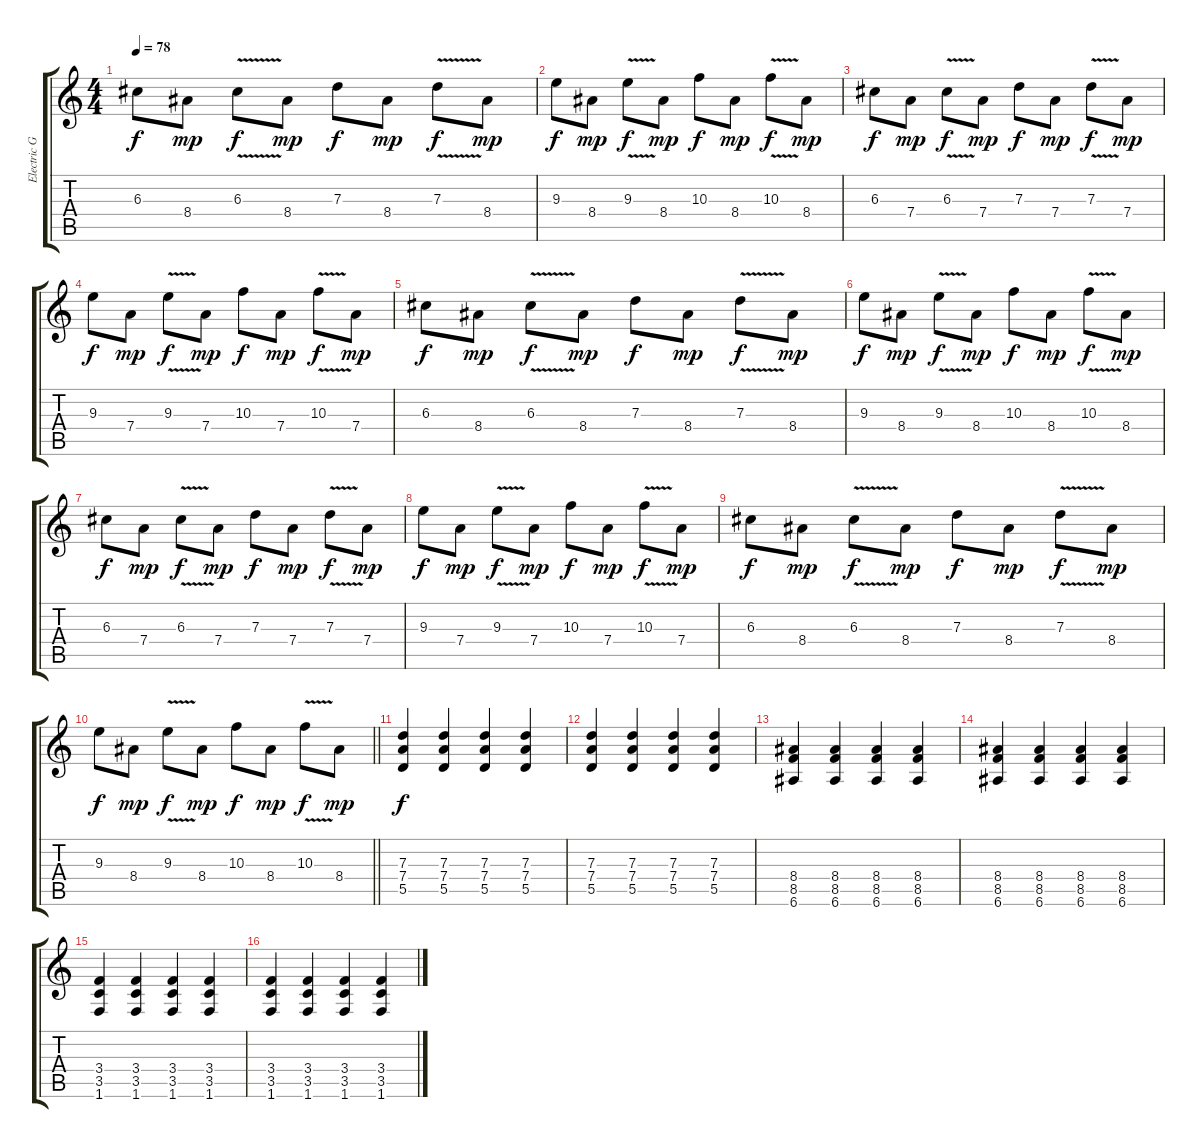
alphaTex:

\track ("Electric Guitar 1" "Electric G") {instrument electricguitarjazz}
\staff {score tabs}
\tuning (E4 B3 G3 D3 A2 E2) {hide}
\ts (4 4)
\tempo 78
\clef g2
\ks c
6.3.8{dy f} 8.4.8{dy mp} 6.3{v}.8{dy f} 8.4.8{dy mp} 7.3.8{dy f} 8.4.8{dy mp} 7.3{v}.8{dy f} 8.4.8{dy mp} |
9.3.8{dy f} 8.4.8{dy mp} 9.3{v}.8{dy f} 8.4.8{dy mp} 10.3.8{dy f} 8.4.8{dy mp} 10.3{v}.8{dy f} 8.4.8{dy mp} |
6.3.8{dy f} 7.4.8{dy mp} 6.3{v}.8{dy f} 7.4.8{dy mp} 7.3.8{dy f} 7.4.8{dy mp} 7.3{v}.8{dy f} 7.4.8{dy mp} |
9.3.8{dy f} 7.4.8{dy mp} 9.3{v}.8{dy f} 7.4.8{dy mp} 10.3.8{dy f} 7.4.8{dy mp} 10.3{v}.8{dy f} 7.4.8{dy mp} |
6.3.8{dy f} 8.4.8{dy mp} 6.3{v}.8{dy f} 8.4.8{dy mp} 7.3.8{dy f} 8.4.8{dy mp} 7.3{v}.8{dy f} 8.4.8{dy mp} |
9.3.8{dy f} 8.4.8{dy mp} 9.3{v}.8{dy f} 8.4.8{dy mp} 10.3.8{dy f} 8.4.8{dy mp} 10.3{v}.8{dy f} 8.4.8{dy mp} |
6.3.8{dy f} 7.4.8{dy mp} 6.3{v}.8{dy f} 7.4.8{dy mp} 7.3.8{dy f} 7.4.8{dy mp} 7.3{v}.8{dy f} 7.4.8{dy mp} |
9.3.8{dy f} 7.4.8{dy mp} 9.3{v}.8{dy f} 7.4.8{dy mp} 10.3.8{dy f} 7.4.8{dy mp} 10.3{v}.8{dy f} 7.4.8{dy mp} |
6.3.8{dy f} 8.4.8{dy mp} 6.3{v}.8{dy f} 8.4.8{dy mp} 7.3.8{dy f} 8.4.8{dy mp} 7.3{v}.8{dy f} 8.4.8{dy mp} |
\barLineRight lightlight
9.3.8{dy f} 8.4.8{dy mp} 9.3{v}.8{dy f} 8.4.8{dy mp} 10.3.8{dy f} 8.4.8{dy mp} 10.3{v}.8{dy f} 8.4.8{dy mp} |
(7.3 7.4 5.5).4{dy f volume 8 instrument distortionguitar} (7.3 7.4 5.5).4 (7.3 7.4 5.5).4 (7.3 7.4 5.5).4 |
(7.3 7.4 5.5).4 (7.3 7.4 5.5).4 (7.3 7.4 5.5).4 (7.3 7.4 5.5).4 |
(8.4 8.5 6.6).4 (8.4 8.5 6.6).4 (8.4 8.5 6.6).4 (8.4 8.5 6.6).4 |
(8.4 8.5 6.6).4 (8.4 8.5 6.6).4 (8.4 8.5 6.6).4 (8.4 8.5 6.6).4 |
(3.4 3.5 1.6).4 (3.4 3.5 1.6).4 (3.4 3.5 1.6).4 (3.4 3.5 1.6).4 |
(3.4 3.5 1.6).4 (3.4 3.5 1.6).4 (3.4 3.5 1.6).4 (3.4 3.5 1.6).4
